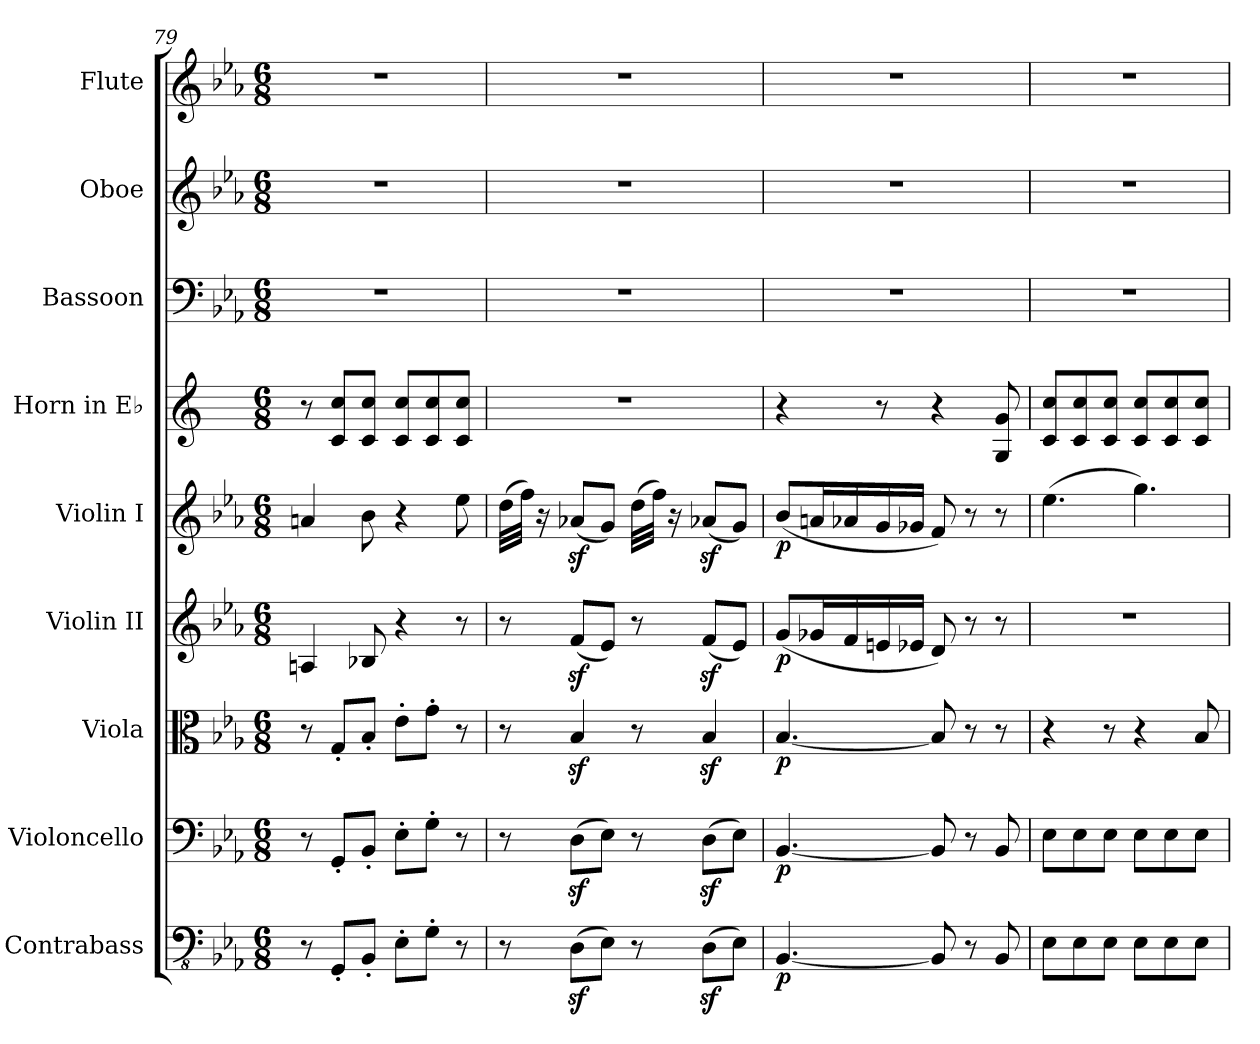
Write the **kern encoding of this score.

**kern	**dynam	**kern	**dynam	**kern	**dynam	**kern	**dynam	**kern	**dynam	**kern	**kern	**kern	**kern
*part9	*part9	*part8	*part8	*part7	*part7	*part6	*part6	*part5	*part5	*part4	*part3	*part2	*part1
*staff9	*staff9	*staff8	*staff8	*staff7	*staff7	*staff6	*staff6	*staff5	*staff5	*staff4	*staff3	*staff2	*staff1
*I"Contrabass	*	*I"Violoncello	*	*I"Viola	*	*I"Violin II	*	*I"Violin I	*	*I"Horn in E♭	*I"Bassoon	*I"Oboe	*I"Flute
*	*	*	*	*	*	*	*	*	*	*I'Hn	*I'Bsn	*I'Ob	*I'Fl
*clefFv4	*	*clefF4	*	*clefC3	*	*clefG2	*	*clefG2	*	*clefG2	*clefF4	*clefG2	*clefG2
*	*	*	*	*	*	*	*	*	*	*ITrd5c9	*	*	*
*k[b-e-a-]	*	*k[b-e-a-]	*	*k[b-e-a-]	*	*k[b-e-a-]	*	*k[b-e-a-]	*	*k[b-e-a-]	*k[b-e-a-]	*k[b-e-a-]	*k[b-e-a-]
*M6/8	*	*M6/8	*	*M6/8	*	*M6/8	*	*M6/8	*	*M6/8	*M6/8	*M6/8	*M6/8
=79	=79	=79	=79	=79	=79	=79	=79	=79	=79	=79	=79	=79	=79
8r	.	8r	.	8r	.	4An/	.	4an/	.	8r	2.r	2.r	2.r
8GGG'/L	.	8GG'/L	.	8G'/L	.	.	.	.	.	8E-/ 8e-/L	.	.	.
8BBB-'/J	.	8BB-'/J	.	8B-'/J	.	8B-X/	.	8b-\	.	8E-/ 8e-/J	.	.	.
8EE-'\L	.	8E-'\L	.	8e-'\L	.	4r	.	4r	.	8E-/ 8e-/L	.	.	.
8GG'\J	.	8G'\J	.	8g'\J	.	.	.	.	.	8E-/ 8e-/	.	.	.
8r	.	8r	.	8r	.	8r	.	8ee-\	.	8E-/ 8e-/J	.	.	.
=80	=80	=80	=80	=80	=80	=80	=80	=80	=80	=80	=80	=80	=80
8r	.	8r	.	8r	.	8r	.	(>32dd\LLL	.	2.r	2.r	2.r	2.r
.	.	.	.	.	.	.	.	32ff\JJJ)	.	.	.	.	.
.	.	.	.	.	.	.	.	16r	.	.	.	.	.
(>8DDz<\L	.	(>8Dz<\L	.	4B-z</	.	(<8fz</L	.	(<8a-Xz</L	.	.	.	.	.
8EE-\J)	.	8E-\J)	.	.	.	8e-/J)	.	8g/J)	.	.	.	.	.
8r	.	8r	.	8r	.	8r	.	(>32dd\LLL	.	.	.	.	.
.	.	.	.	.	.	.	.	32ff\JJJ)	.	.	.	.	.
.	.	.	.	.	.	.	.	16r	.	.	.	.	.
(>8DDz<\L	.	(>8Dz<\L	.	4B-z</	.	(<8fz</L	.	(<8a-Xz</L	.	.	.	.	.
8EE-\J)	.	8E-\J)	.	.	.	8e-/J)	.	8g/J)	.	.	.	.	.
=81	=81	=81	=81	=81	=81	=81	=81	=81	=81	=81	=81	=81	=81
!	!LO:DY:b	!	!LO:DY:b	!	!LO:DY:b	!	!LO:DY:b	!	!LO:DY:b	!	!	!	!
[4.BBB-/	p	[4.BB-/	p	[4.B-/	p	(<8g/L	p	(<8b-/L	p	4r	2.r	2.r	2.r
.	.	.	.	.	.	16g-X/L	.	16an/L	.	.	.	.	.
.	.	.	.	.	.	16f/	.	16a-X/	.	.	.	.	.
.	.	.	.	.	.	16en/	.	16g/	.	8r	.	.	.
.	.	.	.	.	.	16e-X/JJ	.	16g-X/JJ	.	.	.	.	.
8BBB-/]	.	8BB-/]	.	8B-/]	.	8d/)	.	8f/)	.	4r	.	.	.
8r	.	8r	.	8r	.	8r	.	8r	.	.	.	.	.
8BBB-/	.	8BB-/	.	8r	.	8r	.	8r	.	8BB-/ 8B-/	.	.	.
=82	=82	=82	=82	=82	=82	=82	=82	=82	=82	=82	=82	=82	=82
8EE-\L	.	8E-\L	.	4r	.	2.r	.	(>4.ee-\	.	8E-/ 8e-/L	2.r	2.r	2.r
8EE-\	.	8E-\	.	.	.	.	.	.	.	8E-/ 8e-/	.	.	.
8EE-\J	.	8E-\J	.	8r	.	.	.	.	.	8E-/ 8e-/J	.	.	.
8EE-\L	.	8E-\L	.	4r	.	.	.	4.gg\)	.	8E-/ 8e-/L	.	.	.
8EE-\	.	8E-\	.	.	.	.	.	.	.	8E-/ 8e-/	.	.	.
8EE-\J	.	8E-\J	.	8B-/	.	.	.	.	.	8E-/ 8e-/J	.	.	.
=	=	=	=	=	=	=	=	=	=	=	=	=	=
*-	*-	*-	*-	*-	*-	*-	*-	*-	*-	*-	*-	*-	*-
